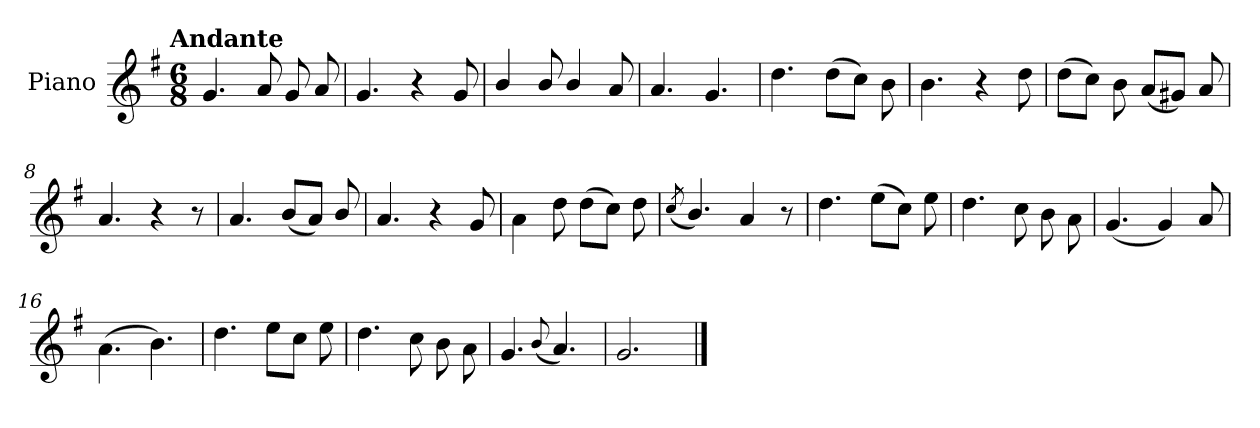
**kern
*part1
*staff1
*I"Piano
*I'Pno.
*clefG2
*k[f#]
!!LO:TX:omd:t=Andante
*M6/8
*MM92
=1
4.g/
8a/
8g/
8a/
=2
4.g/
4r
8g/
=3
4b/
8b/
4b/
8a/
=4
4.a/
4.g/
!!LO:LB:g=z
=5
4.dd\
(>8dd\L
8cc\J)
8b\
=6
4.b\
4r
8dd\
=7
(>8dd\L
8cc\J)
8b\
(<8a/L
8g#X/J)
8a/
=8
4.a/
4r
8r
=9
4.a/
(<8b/L
8a/J)
8b/
=10
4.a/
4r
8g/
!!LO:LB:g=z
=11
4a\
8dd\
(>8dd\L
8cc\J)
8dd\
=12
(<8qcc/
4.b/)
4a/
8r
=13
4.dd\
(>8ee\L
8cc\J)
8ee\
=14
4.dd\
8cc\
8b\
8a\
=15
(<4.g/
4g/)
8a/
!!LO:LB:g=z
=16
(>4.a\
4.b\)
=17
4.dd\
8ee\L
8cc\J
8ee\
=18
4.dd\
8cc\
8b\
8a\
=19
4.g/
(<8qqb/
4.a/)
=20
2.g/
==
*-
